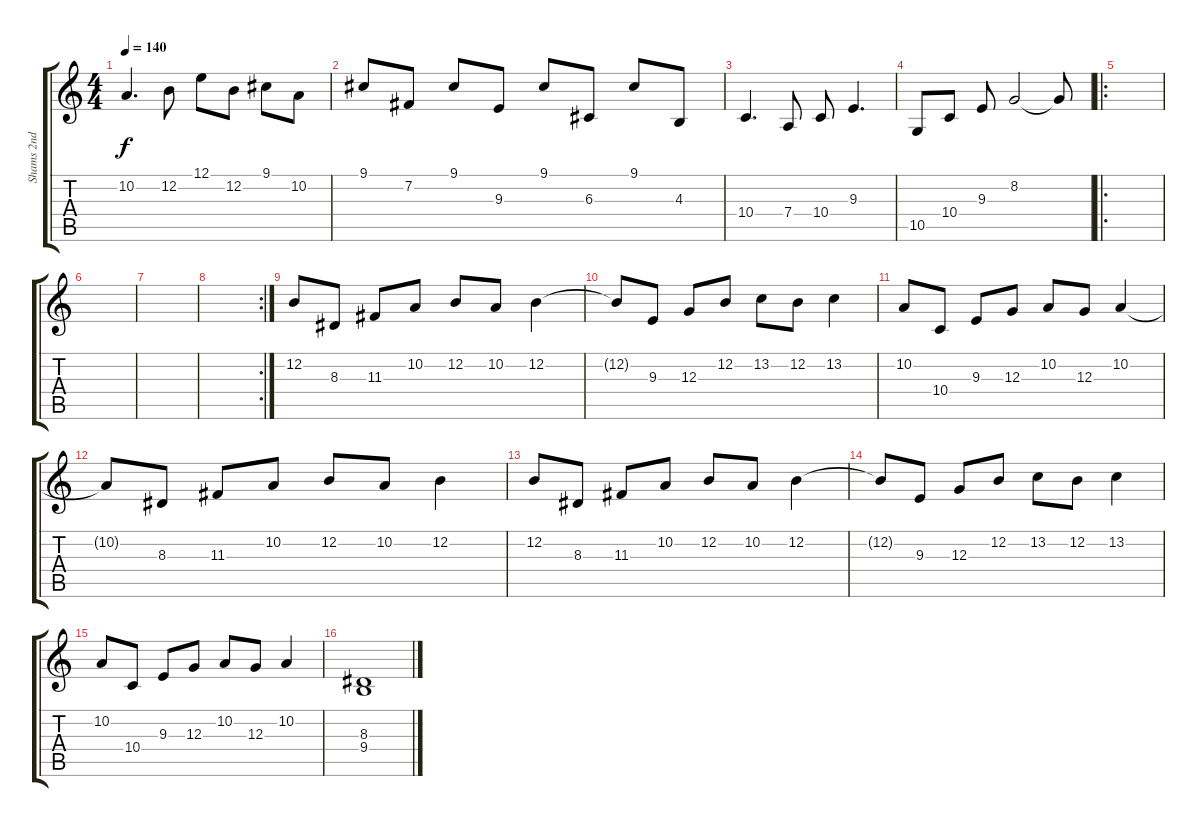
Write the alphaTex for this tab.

\track ("Shams 2nd" "Shams 2nd") {instrument stringensemble1}
\staff {score tabs}
\tuning (E4 B3 G3 D3 A2 E2) {hide}
\ts (4 4)
\tempo 140
\clef g2
\ks c
10.2{t}.4{d dy f} 12.2.8 12.1.8 12.2.8 9.1.8 10.2.8 |
9.1.8 7.2.8 9.1.8 9.3.8 9.1.8 6.3.8 9.1.8 4.3.8 |
10.4.4{d} 7.4.8 10.4.8 9.3.4{d} |
10.5.8 10.4.8 9.3.8 8.2.2 8.2{t}.8 |
\ro
|
|
|
\rc 2
|
12.2.8 8.3.8 11.3.8 10.2.8 12.2.8 10.2.8 12.2.4 |
12.2{t}.8 9.3.8 12.3.8 12.2.8 13.2.8 12.2.8 13.2.4 |
10.2.8 10.4.8 9.3.8 12.3.8 10.2.8 12.3.8 10.2.4 |
10.2{t}.8 8.3.8 11.3.8 10.2.8 12.2.8 10.2.8 12.2.4 |
12.2.8 8.3.8 11.3.8 10.2.8 12.2.8 10.2.8 12.2.4 |
12.2{t}.8 9.3.8 12.3.8 12.2.8 13.2.8 12.2.8 13.2.4 |
10.2.8 10.4.8 9.3.8 12.3.8 10.2.8 12.3.8 10.2.4 |
(8.3 9.4).1
